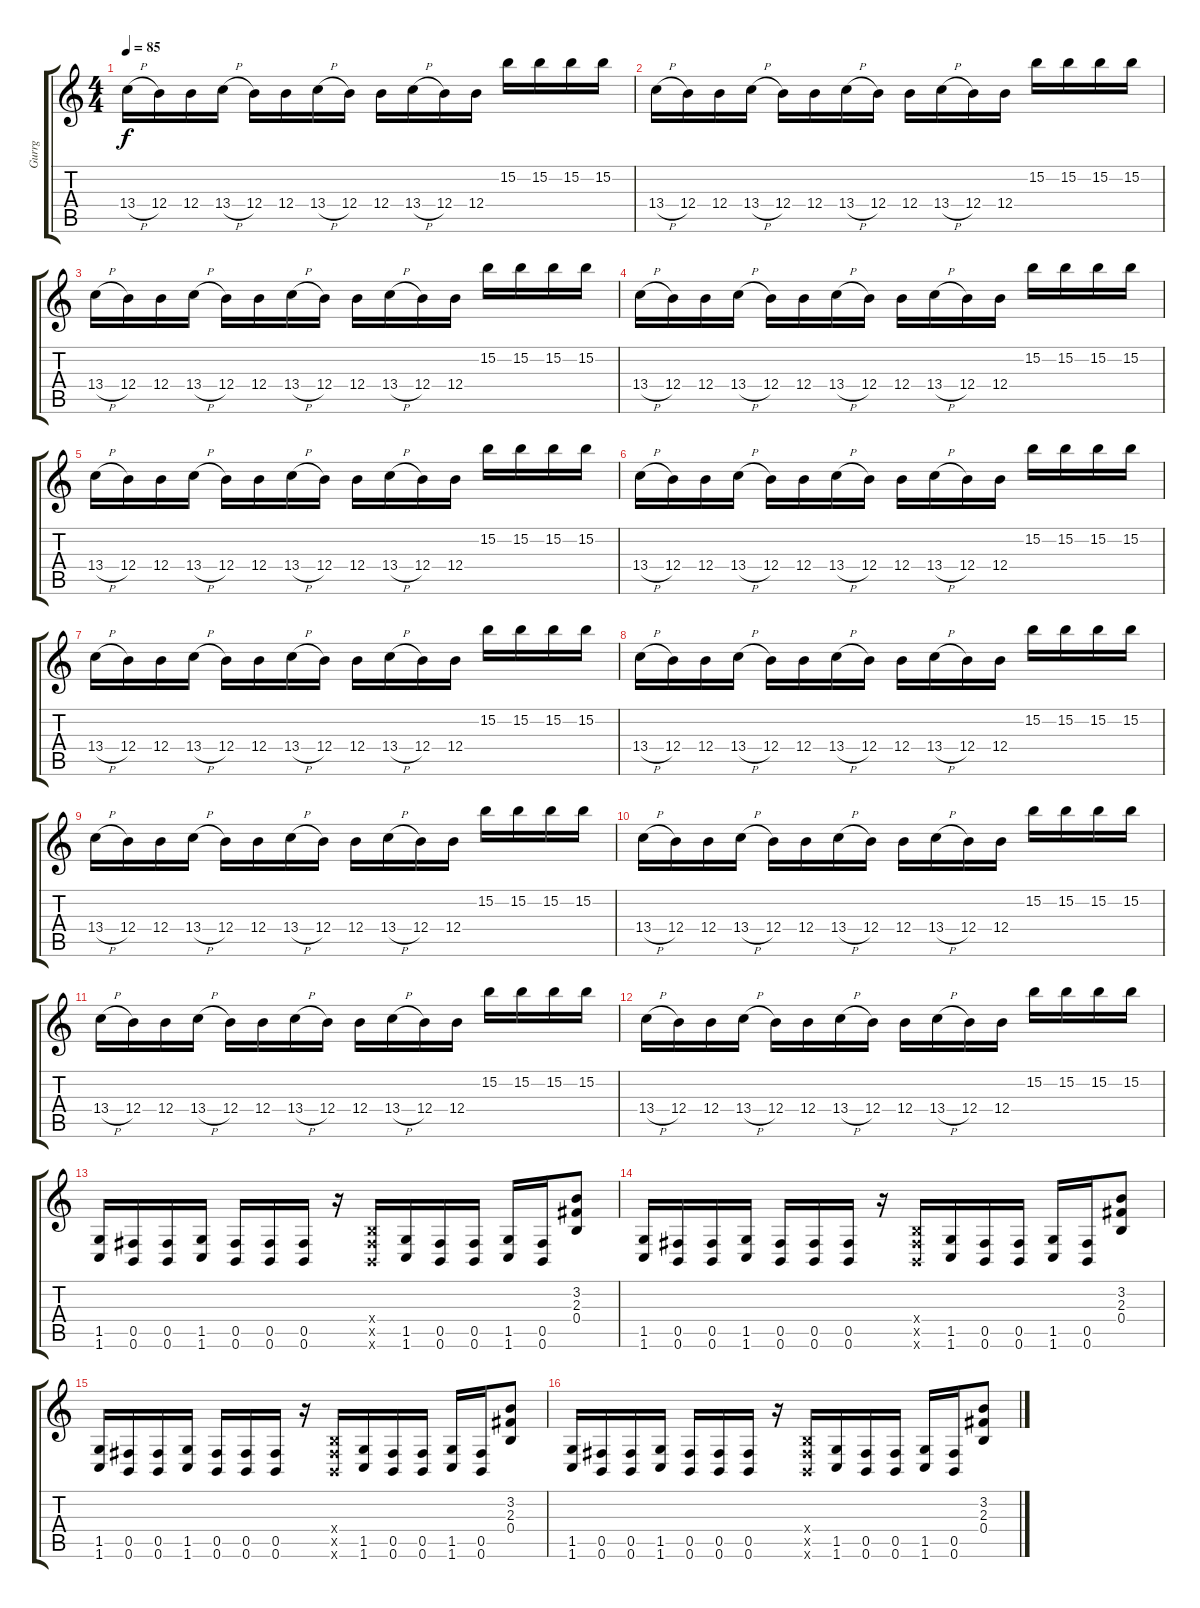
\track ("Gurrg" "Gurrg") {instrument electricguitarclean}
\staff {score tabs}
\tuning (Db4 Ab3 E3 B2 Gb2 B1) {hide}
\ts (4 4)
\tempo 85
\clef g2
\ks c
13.4{h}.16{dy f instrument electricguitarclean} 12.4.16 12.4.16 13.4{h}.16 12.4.16 12.4.16 13.4{h}.16 12.4.16 12.4.16 13.4{h}.16 12.4.16 12.4.16 15.2.16 15.2.16 15.2.16 15.2.16 |
13.4{h}.16 12.4.16 12.4.16 13.4{h}.16 12.4.16 12.4.16 13.4{h}.16 12.4.16 12.4.16 13.4{h}.16 12.4.16 12.4.16 15.2.16 15.2.16 15.2.16 15.2.16 |
13.4{h}.16 12.4.16 12.4.16 13.4{h}.16 12.4.16 12.4.16 13.4{h}.16 12.4.16 12.4.16 13.4{h}.16 12.4.16 12.4.16 15.2.16 15.2.16 15.2.16 15.2.16 |
13.4{h}.16 12.4.16 12.4.16 13.4{h}.16 12.4.16 12.4.16 13.4{h}.16 12.4.16 12.4.16 13.4{h}.16 12.4.16 12.4.16 15.2.16 15.2.16 15.2.16 15.2.16 |
13.4{h}.16 12.4.16 12.4.16 13.4{h}.16 12.4.16 12.4.16 13.4{h}.16 12.4.16 12.4.16 13.4{h}.16 12.4.16 12.4.16 15.2.16 15.2.16 15.2.16 15.2.16 |
13.4{h}.16 12.4.16 12.4.16 13.4{h}.16 12.4.16 12.4.16 13.4{h}.16 12.4.16 12.4.16 13.4{h}.16 12.4.16 12.4.16 15.2.16 15.2.16 15.2.16 15.2.16 |
13.4{h}.16 12.4.16 12.4.16 13.4{h}.16 12.4.16 12.4.16 13.4{h}.16 12.4.16 12.4.16 13.4{h}.16 12.4.16 12.4.16 15.2.16 15.2.16 15.2.16 15.2.16 |
13.4{h}.16 12.4.16 12.4.16 13.4{h}.16 12.4.16 12.4.16 13.4{h}.16 12.4.16 12.4.16 13.4{h}.16 12.4.16 12.4.16 15.2.16 15.2.16 15.2.16 15.2.16 |
13.4{h}.16 12.4.16 12.4.16 13.4{h}.16 12.4.16 12.4.16 13.4{h}.16 12.4.16 12.4.16 13.4{h}.16 12.4.16 12.4.16 15.2.16 15.2.16 15.2.16 15.2.16 |
13.4{h}.16 12.4.16 12.4.16 13.4{h}.16 12.4.16 12.4.16 13.4{h}.16 12.4.16 12.4.16 13.4{h}.16 12.4.16 12.4.16 15.2.16 15.2.16 15.2.16 15.2.16 |
13.4{h}.16 12.4.16 12.4.16 13.4{h}.16 12.4.16 12.4.16 13.4{h}.16 12.4.16 12.4.16 13.4{h}.16 12.4.16 12.4.16 15.2.16 15.2.16 15.2.16 15.2.16 |
13.4{h}.16 12.4.16 12.4.16 13.4{h}.16 12.4.16 12.4.16 13.4{h}.16 12.4.16 12.4.16 13.4{h}.16 12.4.16 12.4.16 15.2.16 15.2.16 15.2.16 15.2.16 |
(1.5 1.6).16{instrument overdrivenguitar} (0.5 0.6).16 (0.5 0.6).16 (1.5 1.6).16 (0.5 0.6).16 (0.5 0.6).16 (0.5 0.6).16 r.16 (0.4{x} 0.5{x} 0.6{x}).16 (1.5 1.6).16 (0.5 0.6).16 (0.5 0.6).16 (1.5 1.6).16 (0.5 0.6).16 (3.2 2.3 0.4).8 |
(1.5 1.6).16 (0.5 0.6).16 (0.5 0.6).16 (1.5 1.6).16 (0.5 0.6).16 (0.5 0.6).16 (0.5 0.6).16 r.16 (0.4{x} 0.5{x} 0.6{x}).16 (1.5 1.6).16 (0.5 0.6).16 (0.5 0.6).16 (1.5 1.6).16 (0.5 0.6).16 (3.2 2.3 0.4).8 |
(1.5 1.6).16 (0.5 0.6).16 (0.5 0.6).16 (1.5 1.6).16 (0.5 0.6).16 (0.5 0.6).16 (0.5 0.6).16 r.16 (0.4{x} 0.5{x} 0.6{x}).16 (1.5 1.6).16 (0.5 0.6).16 (0.5 0.6).16 (1.5 1.6).16 (0.5 0.6).16 (3.2 2.3 0.4).8 |
(1.5 1.6).16 (0.5 0.6).16 (0.5 0.6).16 (1.5 1.6).16 (0.5 0.6).16 (0.5 0.6).16 (0.5 0.6).16 r.16 (0.4{x} 0.5{x} 0.6{x}).16 (1.5 1.6).16 (0.5 0.6).16 (0.5 0.6).16 (1.5 1.6).16 (0.5 0.6).16 (3.2 2.3 0.4).8
